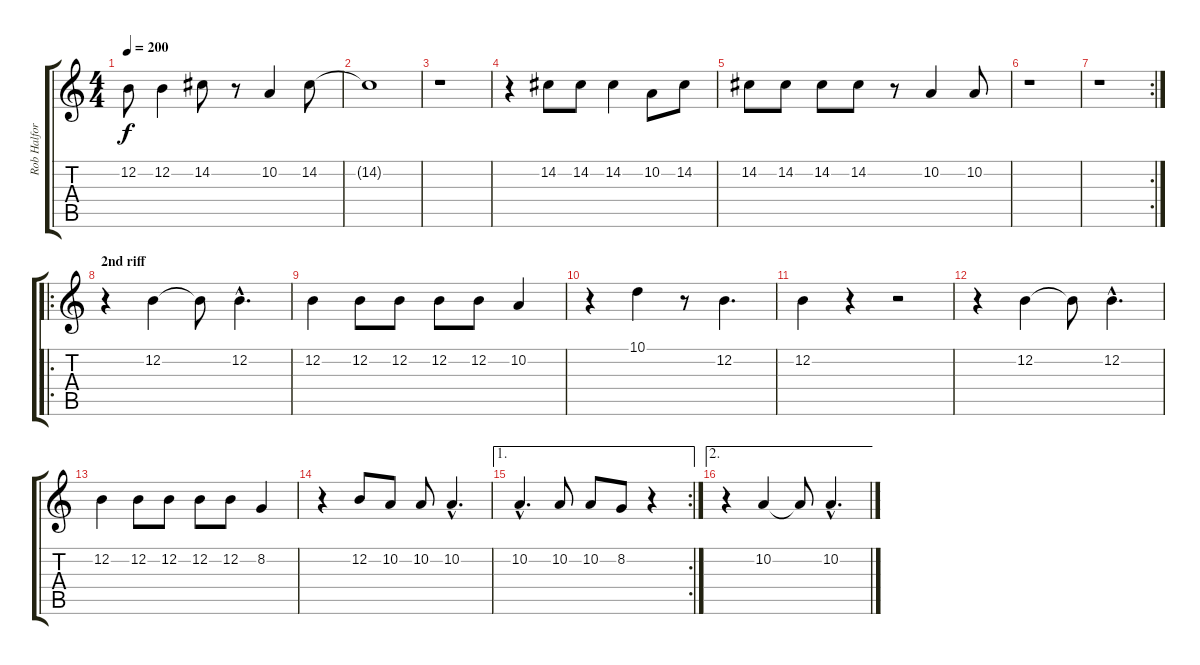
\track ("Rob Halford" "Rob Halfor") {instrument lead3calliope}
\staff {score tabs}
\tuning (E4 B3 G3 D3 A2 E2) {hide}
\ts (4 4)
\tempo 200
\clef g2
\ks c
12.2.8{dy f} 12.2.4 14.2.8 r.8 10.2.4 14.2.8 |
14.2{t}.1 |
r.1 |
r.4 14.2.8 14.2.8 14.2.4 10.2.8 14.2.8 |
14.2.8 14.2.8 14.2.8 14.2.8 r.8 10.2.4 10.2.8 |
r.1 |
\rc 2
r.1 |
\ro
\section ("" "2nd riff")
r.4 12.2.4 12.2{t}.8 12.2{hac}.4{d} |
12.2.4 12.2.8 12.2.8 12.2.8 12.2.8 10.2.4 |
r.4 10.1.4 r.8 12.2.4{d} |
12.2.4 r.4 r.2 |
r.4 12.2.4 12.2{t}.8 12.2{hac}.4{d} |
12.2.4 12.2.8 12.2.8 12.2.8 12.2.8 8.2.4 |
r.4 12.2.8 10.2.8 10.2.8 10.2{hac}.4{d} |
\ae 1
\rc 2
10.2{hac}.4{d} 10.2.8 10.2.8 8.2.8 r.4 |
\ae 2
r.4 10.2.4 10.2{t}.8 10.2{hac}.4{d}
